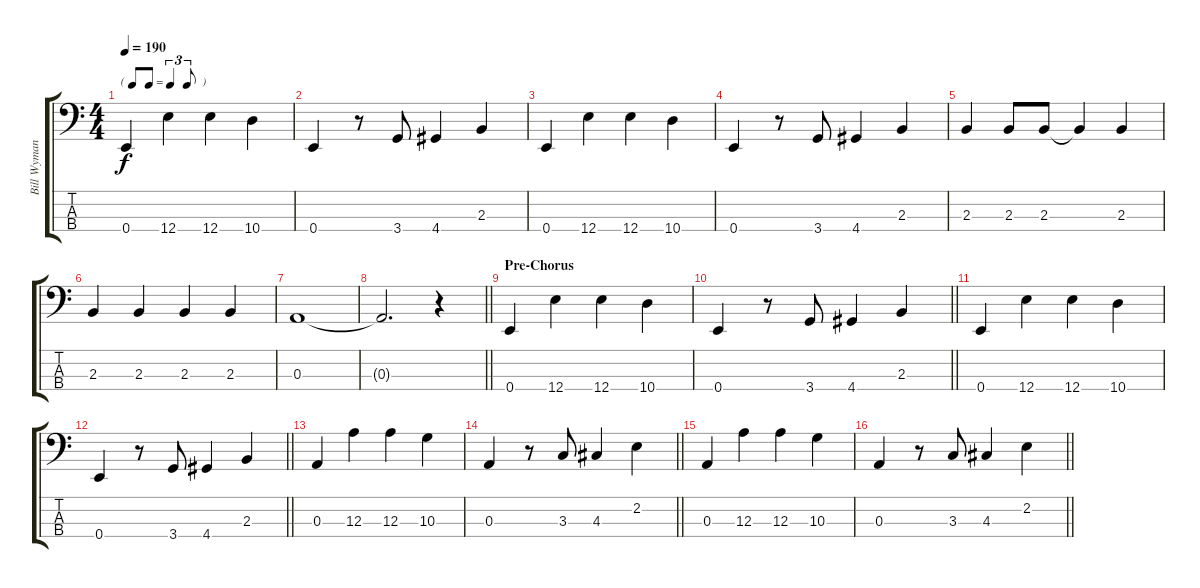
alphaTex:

\track ("Bill Wyman" "Bill Wyman") {instrument electricbasspick}
\staff {score tabs}
\tuning (G2 D2 A1 E1) {hide}
\ts (4 4)
\tf triplet8th
\tempo 190
\clef f4
\ks c
0.4.4{dy f} 12.4.4 12.4.4 10.4.4 |
0.4.4 r.8 3.4.8 4.4.4 2.3.4 |
0.4.4 12.4.4 12.4.4 10.4.4 |
0.4.4 r.8 3.4.8 4.4.4 2.3.4 |
2.3.4 2.3.8 2.3.8 2.3{t}.4 2.3.4 |
2.3.4 2.3.4 2.3.4 2.3.4 |
0.3.1 |
\barLineRight lightlight
0.3{t}.2{d} r.4 |
\section ("" "Pre-Chorus")
0.4.4 12.4.4 12.4.4 10.4.4 |
\barLineRight lightlight
0.4.4 r.8 3.4.8 4.4.4 2.3.4 |
0.4.4 12.4.4 12.4.4 10.4.4 |
\barLineRight lightlight
0.4.4 r.8 3.4.8 4.4.4 2.3.4 |
0.3.4 12.3.4 12.3.4 10.3.4 |
\barLineRight lightlight
0.3.4 r.8 3.3.8 4.3.4 2.2.4 |
0.3.4 12.3.4 12.3.4 10.3.4 |
\barLineRight lightlight
0.3.4 r.8 3.3.8 4.3.4 2.2.4
